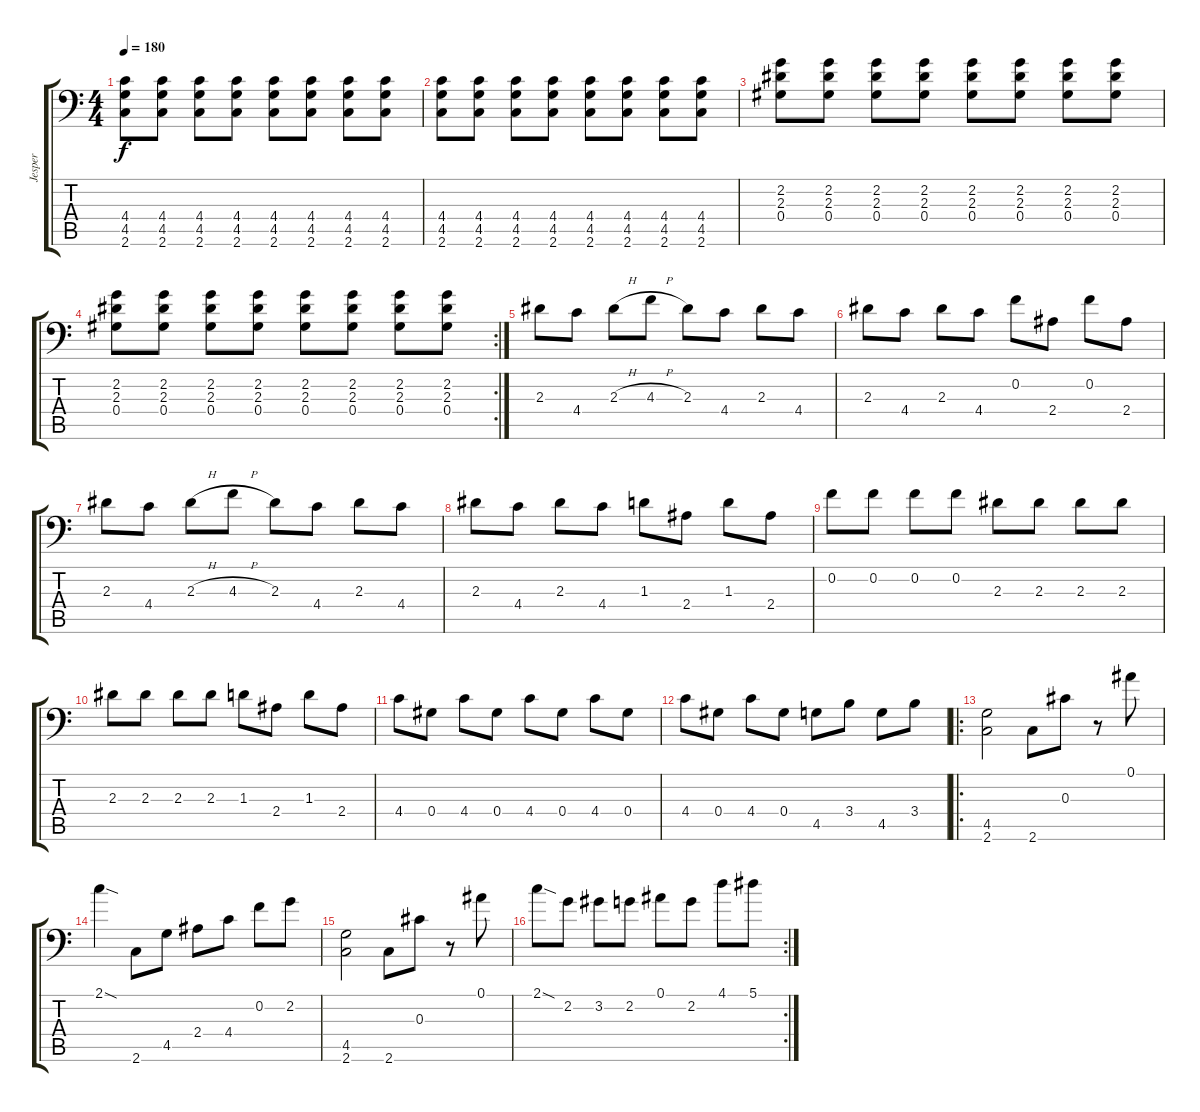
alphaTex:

\track ("Jesper" "Jesper") {instrument distortionguitar}
\staff {score tabs}
\tuning (Bb3 F3 Db3 Ab2 Eb2 Bb1) {hide}
\ts (4 4)
\tempo 180
\clef f4
\ks c
(4.4 4.5 2.6).8{dy f} (4.4 4.5 2.6).8 (4.4 4.5 2.6).8 (4.4 4.5 2.6).8 (4.4 4.5 2.6).8 (4.4 4.5 2.6).8 (4.4 4.5 2.6).8 (4.4 4.5 2.6).8 |
(4.4 4.5 2.6).8 (4.4 4.5 2.6).8 (4.4 4.5 2.6).8 (4.4 4.5 2.6).8 (4.4 4.5 2.6).8 (4.4 4.5 2.6).8 (4.4 4.5 2.6).8 (4.4 4.5 2.6).8 |
(2.2 2.3 0.4).8 (2.2 2.3 0.4).8 (2.2 2.3 0.4).8 (2.2 2.3 0.4).8 (2.2 2.3 0.4).8 (2.2 2.3 0.4).8 (2.2 2.3 0.4).8 (2.2 2.3 0.4).8 |
\rc 2
(2.2 2.3 0.4).8 (2.2 2.3 0.4).8 (2.2 2.3 0.4).8 (2.2 2.3 0.4).8 (2.2 2.3 0.4).8 (2.2 2.3 0.4).8 (2.2 2.3 0.4).8 (2.2 2.3 0.4).8 |
2.3.8 4.4.8 2.3{h}.8 4.3{h}.8 2.3.8 4.4.8 2.3.8 4.4.8 |
2.3.8 4.4.8 2.3.8 4.4.8 0.2.8 2.4.8 0.2.8 2.4.8 |
2.3.8 4.4.8 2.3{h}.8 4.3{h}.8 2.3.8 4.4.8 2.3.8 4.4.8 |
2.3.8 4.4.8 2.3.8 4.4.8 1.3.8 2.4.8 1.3.8 2.4.8 |
0.2.8 0.2.8 0.2.8 0.2.8 2.3.8 2.3.8 2.3.8 2.3.8 |
2.3.8 2.3.8 2.3.8 2.3.8 1.3.8 2.4.8 1.3.8 2.4.8 |
4.4.8 0.4.8 4.4.8 0.4.8 4.4.8 0.4.8 4.4.8 0.4.8 |
4.4.8 0.4.8 4.4.8 0.4.8 4.5.8 3.4.8 4.5.8 3.4.8 |
\ro
(4.5 2.6).2 2.6.8 0.3.8 r.8 0.1.8 |
2.1{sod}.4 2.6.8 4.5.8 2.4.8 4.4.8 0.2.8 2.2.8 |
(4.5 2.6).2 2.6.8 0.3.8 r.8 0.1.8 |
\rc 2
2.1{sod}.8 2.2.8 3.2.8 2.2.8 0.1.8 2.2.8 4.1.8 5.1.8
